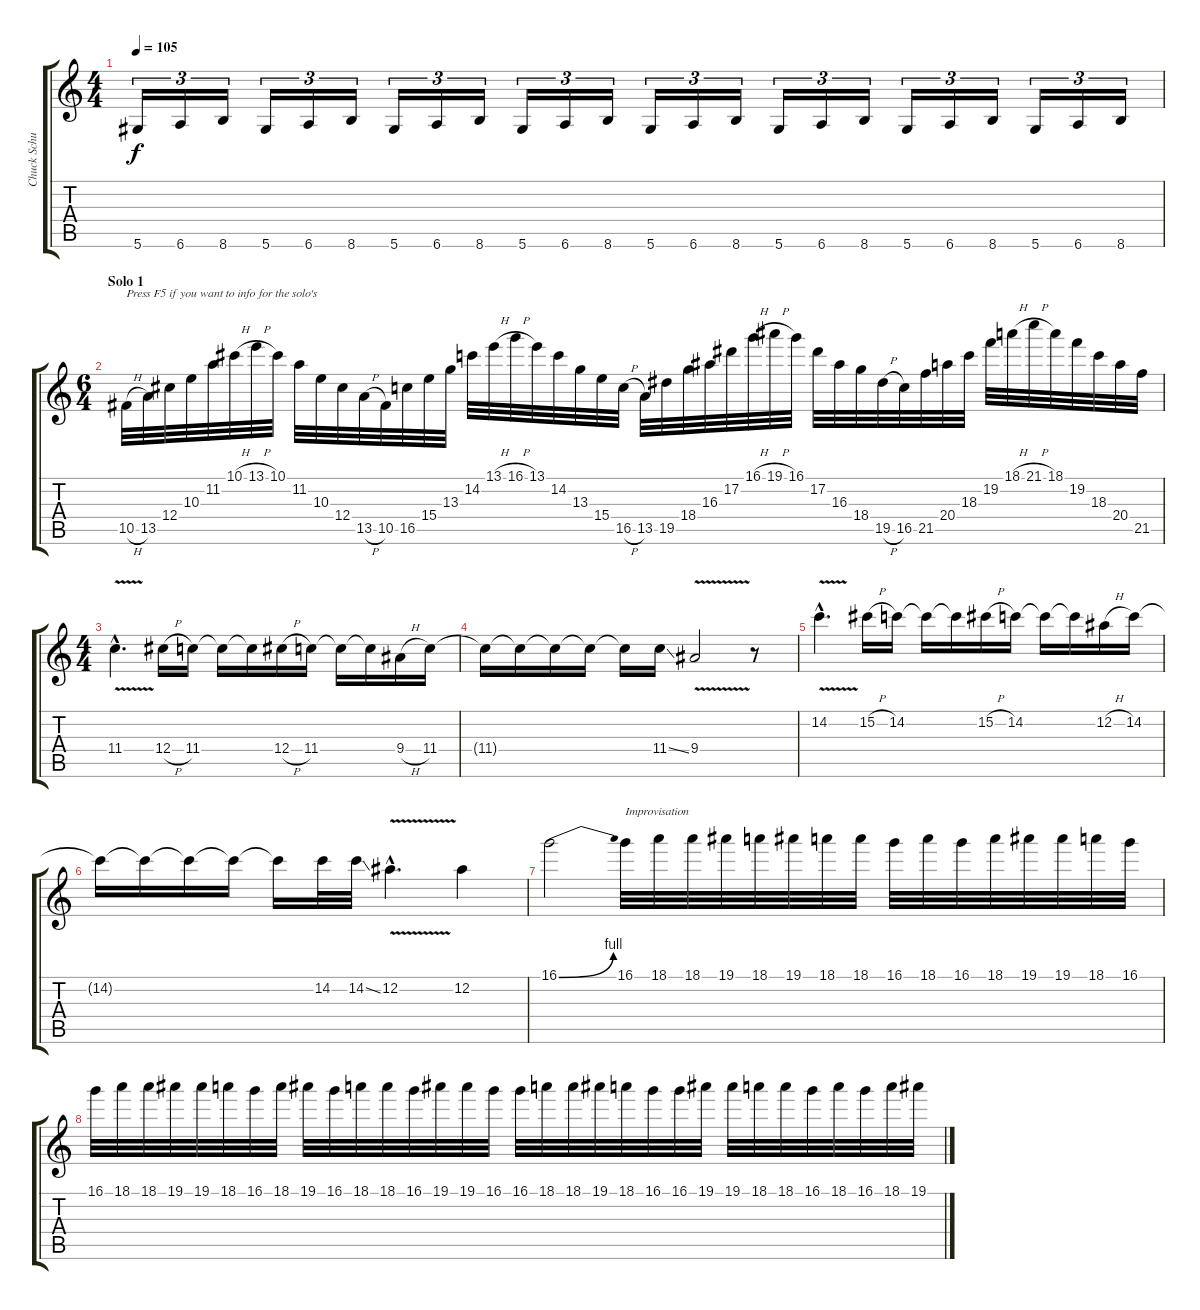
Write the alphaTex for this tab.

\track ("Chuck Schuldiner" "Chuck Schu") {instrument distortionguitar}
\staff {score tabs}
\tuning (Eb4 Bb3 Gb3 Db3 Ab2 Eb2) {hide}
\ts (4 4)
\tempo 105
\clef g2
\ks c
5.6.16{tu (3 2) dy f} 6.6.16{tu (3 2)} 8.6.16{tu (3 2)} 5.6.16{tu (3 2)} 6.6.16{tu (3 2)} 8.6.16{tu (3 2)} 5.6.16{tu (3 2)} 6.6.16{tu (3 2)} 8.6.16{tu (3 2)} 5.6.16{tu (3 2)} 6.6.16{tu (3 2)} 8.6.16{tu (3 2)} 5.6.16{tu (3 2)} 6.6.16{tu (3 2)} 8.6.16{tu (3 2)} 5.6.16{tu (3 2)} 6.6.16{tu (3 2)} 8.6.16{tu (3 2)} 5.6.16{tu (3 2)} 6.6.16{tu (3 2)} 8.6.16{tu (3 2)} 5.6.16{tu (3 2)} 6.6.16{tu (3 2)} 8.6.16{tu (3 2)} |
\ts (6 4)
\section ("" "Solo 1")
10.5{h}.32{txt "Press F5 if you want to info for the solo's"} 13.5.32 12.4.32 10.3.32 11.2.32 10.1{h}.32 13.1{h}.32 10.1.32 11.2.32 10.3.32 12.4.32 13.5{h}.32 10.5.32 16.5.32 15.4.32 13.3.32 14.2.32 13.1{h}.32 16.1{h}.32 13.1.32 14.2.32 13.3.32 15.4.32 16.5{h}.32 13.5.32 19.5.32 18.4.32 16.3.32 17.2.32 16.1{h}.32 19.1{h}.32 16.1.32 17.2.32 16.3.32 18.4.32 19.5{h}.32 16.5.32 21.5.32 20.4.32 18.3.32 19.2.32 18.1{h}.32 21.1{h}.32 18.1.32 19.2.32 18.3.32 20.4.32 21.5.32 |
\ts (4 4)
11.4{v hac}.4{d} 12.4{h}.16 11.4.16 11.4{t}.16 11.4{t}.16 12.4{h}.16 11.4.16 11.4{t}.16 11.4{t}.16 9.4{h}.16 11.4.16 |
11.4{t}.16 11.4{t}.16 11.4{t}.16 11.4{t}.16 11.4{t}.16 11.4{ss}.16 9.4{v}.2 r.8 |
14.2{v hac}.4{d} 15.2{h}.16 14.2.16 14.2{t}.16 14.2{t}.16 15.2{h}.16 14.2.16 14.2{t}.16 14.2{t}.16 12.2{h}.16 14.2.16 |
14.2{t}.16 14.2{t}.16 14.2{t}.16 14.2{t}.16 14.2{t}.16 14.2.32 14.2{ss}.32 12.2{v hac}.4{d} 12.2.4 |
16.1{be (bend 0 0 60 4)}.2 16.1.32{txt "Improvisation"} 18.1.32 18.1.32 19.1.32 18.1.32 19.1.32 18.1.32 18.1.32 16.1.32 18.1.32 16.1.32 18.1.32 19.1.32 19.1.32 18.1.32 16.1.32 |
16.1.32 18.1.32 18.1.32 19.1.32 19.1.32 18.1.32 16.1.32 18.1.32 19.1.32 16.1.32 18.1.32 18.1.32 16.1.32 19.1.32 19.1.32 16.1.32 16.1.32 18.1.32 18.1.32 19.1.32 18.1.32 16.1.32 16.1.32 19.1.32 19.1.32 18.1.32 18.1.32 16.1.32 18.1.32 16.1.32 18.1.32 19.1.32
